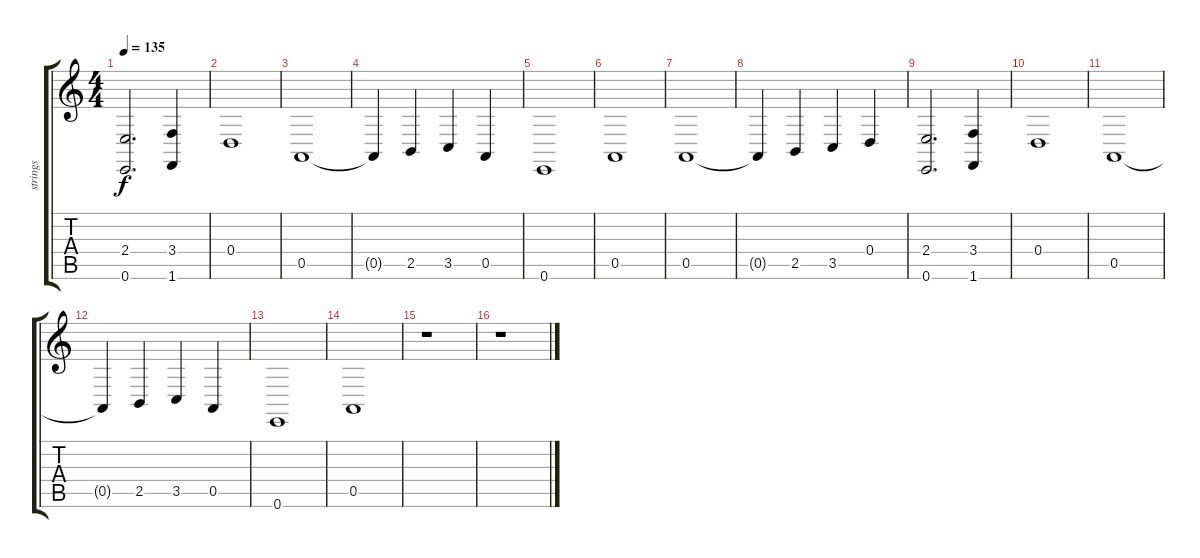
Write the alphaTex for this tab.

\track ("strings" "strings") {instrument stringensemble1}
\staff {score tabs}
\tuning (E4 B3 G3 D3 A2 E2) {hide}
\ts (4 4)
\tempo 135
\clef g2
\ks c
(2.4 0.6).2{d dy f} (3.4 1.6).4 |
0.4.1 |
0.5.1 |
0.5{t}.4 2.5.4 3.5.4 0.5.4 |
0.6.1 |
0.5.1 |
0.5.1 |
0.5{t}.4 2.5.4 3.5.4 0.4.4 |
(2.4 0.6).2{d} (3.4 1.6).4 |
0.4.1 |
0.5.1 |
0.5{t}.4 2.5.4 3.5.4 0.5.4 |
0.6.1 |
0.5.1 |
r.1 |
r.1
